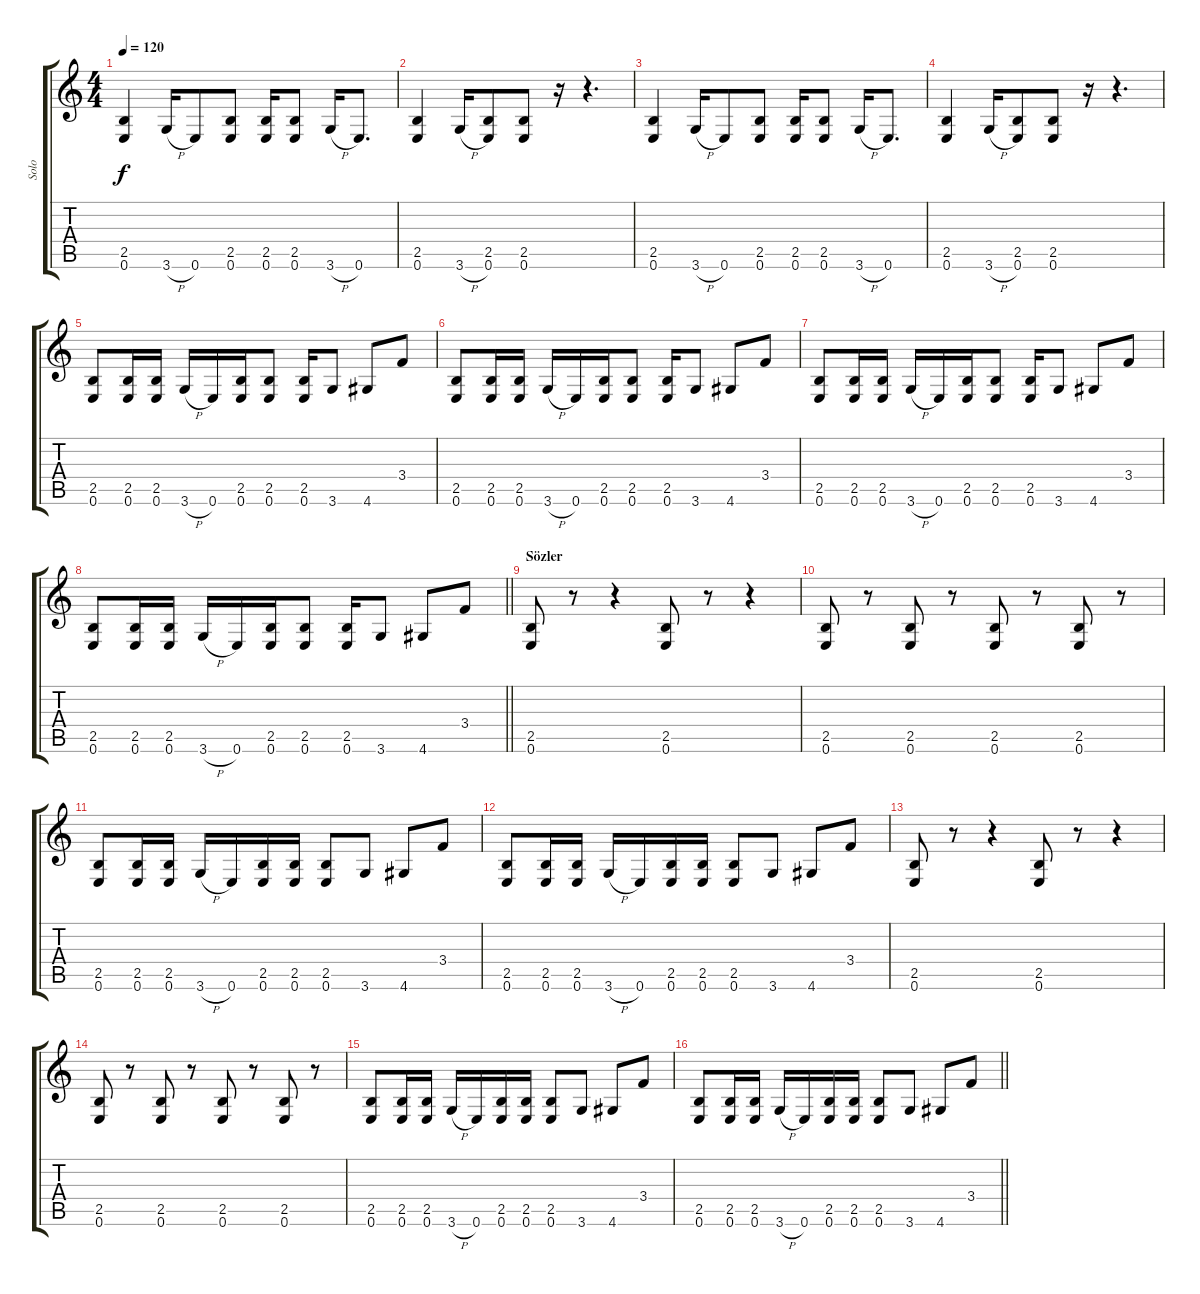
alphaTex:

\track ("Solo" "Solo") {instrument distortionguitar}
\staff {score tabs}
\tuning (E4 B3 G3 D3 A2 E2) {hide}
\ts (4 4)
\tempo 120
\clef g2
\ks c
(2.5 0.6).4{dy f instrument distortionguitar} 3.6{h}.16 0.6.8 (2.5 0.6).8 (2.5 0.6).16 (2.5 0.6).8 3.6{h}.16 0.6.8{d} |
(2.5 0.6).4 3.6{h}.16 (2.5 0.6).8 (2.5 0.6).8 r.16 r.4{d} |
(2.5 0.6).4 3.6{h}.16 0.6.8 (2.5 0.6).8 (2.5 0.6).16 (2.5 0.6).8 3.6{h}.16 0.6.8{d} |
(2.5 0.6).4 3.6{h}.16 (2.5 0.6).8 (2.5 0.6).8 r.16 r.4{d} |
(2.5 0.6).8 (2.5 0.6).16 (2.5 0.6).16 3.6{h}.16 0.6.16 (2.5 0.6).16 (2.5 0.6).8 (2.5 0.6).16 3.6.8 4.6.8 3.4.8 |
(2.5 0.6).8 (2.5 0.6).16 (2.5 0.6).16 3.6{h}.16 0.6.16 (2.5 0.6).16 (2.5 0.6).8 (2.5 0.6).16 3.6.8 4.6.8 3.4.8 |
(2.5 0.6).8 (2.5 0.6).16 (2.5 0.6).16 3.6{h}.16 0.6.16 (2.5 0.6).16 (2.5 0.6).8 (2.5 0.6).16 3.6.8 4.6.8 3.4.8 |
\barLineRight lightlight
(2.5 0.6).8 (2.5 0.6).16 (2.5 0.6).16 3.6{h}.16 0.6.16 (2.5 0.6).16 (2.5 0.6).8 (2.5 0.6).16 3.6.8 4.6.8 3.4.8 |
\section ("" "Sözler")
(2.5 0.6).8 r.8 r.4 (2.5 0.6).8 r.8 r.4 |
(2.5 0.6).8 r.8 (2.5 0.6).8 r.8 (2.5 0.6).8 r.8 (2.5 0.6).8 r.8 |
(2.5 0.6).8 (2.5 0.6).16 (2.5 0.6).16 3.6{h}.16 0.6.16 (2.5 0.6).16 (2.5 0.6).16 (2.5 0.6).8 3.6.8 4.6.8 3.4.8 |
(2.5 0.6).8 (2.5 0.6).16 (2.5 0.6).16 3.6{h}.16 0.6.16 (2.5 0.6).16 (2.5 0.6).16 (2.5 0.6).8 3.6.8 4.6.8 3.4.8 |
(2.5 0.6).8 r.8 r.4 (2.5 0.6).8 r.8 r.4 |
(2.5 0.6).8 r.8 (2.5 0.6).8 r.8 (2.5 0.6).8 r.8 (2.5 0.6).8 r.8 |
(2.5 0.6).8 (2.5 0.6).16 (2.5 0.6).16 3.6{h}.16 0.6.16 (2.5 0.6).16 (2.5 0.6).16 (2.5 0.6).8 3.6.8 4.6.8 3.4.8 |
\barLineRight lightlight
(2.5 0.6).8 (2.5 0.6).16 (2.5 0.6).16 3.6{h}.16 0.6.16 (2.5 0.6).16 (2.5 0.6).16 (2.5 0.6).8 3.6.8 4.6.8 3.4.8
